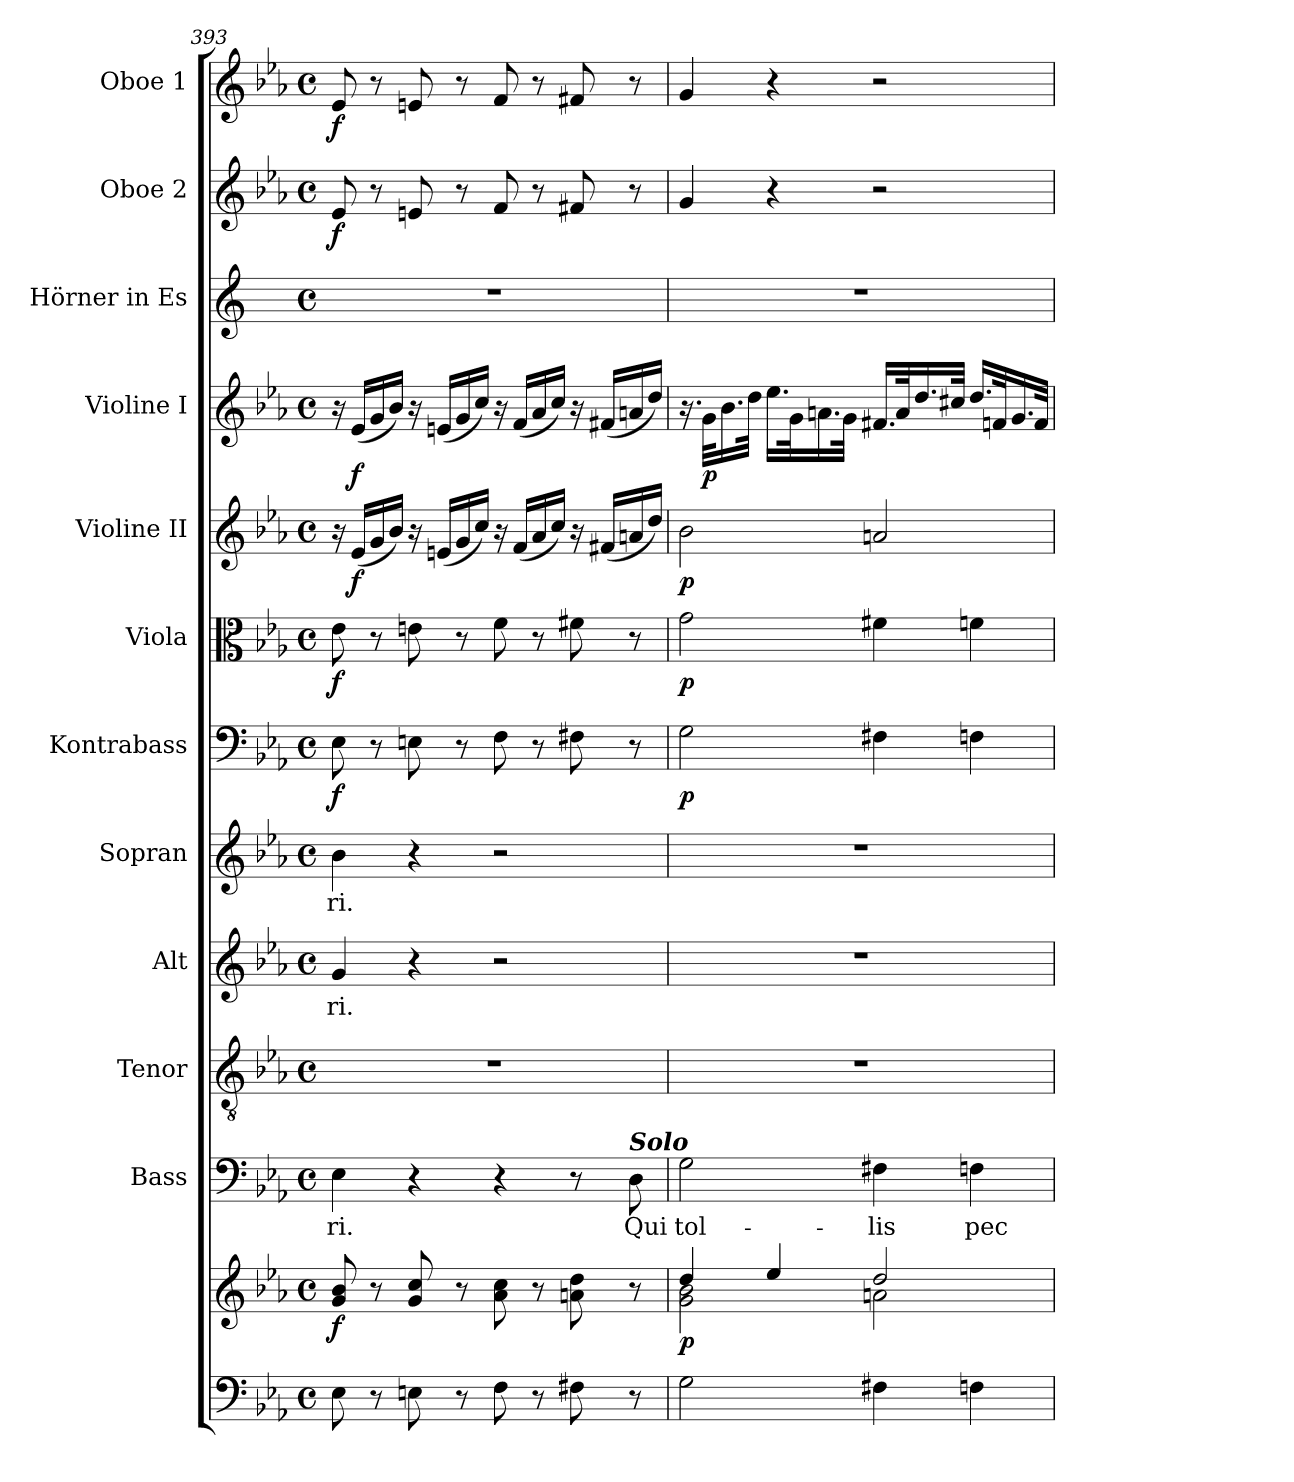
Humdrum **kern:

**kern	**kern	**dynam	**kern	**text	**kern	**kern	**text	**kern	**text	**kern	**dynam	**kern	**dynam	**kern	**dynam	**kern	**dynam	**kern	**kern	**dynam	**kern	**dynam
*part12	*part12	*part12	*part11	*part11	*part10	*part9	*part9	*part8	*part8	*part7	*part7	*part6	*part6	*part5	*part5	*part4	*part4	*part3	*part2	*part2	*part1	*part1
*staff13	*staff12	*staff12/13	*staff11	*staff11	*staff10	*staff9	*staff9	*staff8	*staff8	*staff7	*staff7	*staff6	*staff6	*staff5	*staff5	*staff4	*staff4	*staff3	*staff2	*staff2	*staff1	*staff1
*	*	*	*I"Bass	*	*I"Tenor	*I"Alt	*	*I"Sopran	*	*I"Kontrabass	*	*I"Viola	*	*I"Violine II	*	*I"Violine I	*	*I"Hörner in Es	*I"Oboe 2	*	*I"Oboe 1	*
*	*	*	*I'B.	*	*I'T.	*I'A.	*	*I'S.	*	*I'Kb.	*	*I'Vla.	*	*I'Vl. II	*	*I'Vl. I	*	*	*I'Ob. 2	*	*I'Ob. 1	*
*clefF4	*clefG2	*	*clefF4	*	*clefGv2	*clefG2	*	*clefG2	*	*clefF4	*	*clefC3	*	*clefG2	*	*clefG2	*	*clefG2	*clefG2	*	*clefG2	*
*	*	*	*	*	*	*	*	*	*	*ITrd7c12	*	*	*	*	*	*	*	*ITrd5c9	*	*	*	*
*k[b-e-a-]	*k[b-e-a-]	*	*k[b-e-a-]	*	*k[b-e-a-]	*k[b-e-a-]	*	*k[b-e-a-]	*	*k[b-e-a-]	*	*k[b-e-a-]	*	*k[b-e-a-]	*	*k[b-e-a-]	*	*k[b-e-a-]	*k[b-e-a-]	*	*k[b-e-a-]	*
*E-:	*E-:	*	*E-:	*	*E-:	*E-:	*	*E-:	*	*E-:	*	*E-:	*	*E-:	*	*E-:	*	*E-:	*E-:	*	*E-:	*
*M4/4	*M4/4	*	*M4/4	*	*M4/4	*M4/4	*	*M4/4	*	*M4/4	*	*M4/4	*	*M4/4	*	*M4/4	*	*M4/4	*M4/4	*	*M4/4	*
*met(c)	*met(c)	*	*met(c)	*	*met(c)	*met(c)	*	*met(c)	*	*met(c)	*	*met(c)	*	*met(c)	*	*met(c)	*	*met(c)	*met(c)	*	*met(c)	*
=393	=393	=393	=393	=393	=393	=393	=393	=393	=393	=393	=393	=393	=393	=393	=393	=393	=393	=393	=393	=393	=393	=393
!	!	!LO:DY:b	!	!LO:LY:b	!	!	!LO:LY:b	!	!LO:LY:b	!	!LO:DY:b	!	!LO:DY:b	!	!	!	!	!	!	!LO:DY:b	!	!LO:DY:b
8E-\	8g/ 8b-/	f	4E-\	-ri.	1r	4g/	-ri.	4b-\	-ri.	8EE-\	f	8e-\	f	16r	.	16r	.	1r	8e-/	f	8e-/	f
!	!	!	!	!	!	!	!	!	!	!	!	!	!	!	!LO:DY:b	!	!LO:DY:b	!	!	!	!	!
.	.	.	.	.	.	.	.	.	.	.	.	.	.	(<16e-/LL	f	(<16e-/LL	f	.	.	.	.	.
8r	8r	.	.	.	.	.	.	.	.	8r	.	8r	.	16g/	.	16g/	.	.	8r	.	8r	.
.	.	.	.	.	.	.	.	.	.	.	.	.	.	16b-/JJ)	.	16b-/JJ)	.	.	.	.	.	.
8En\	8g/ 8cc/	.	4r	.	.	4r	.	4r	.	8EEn\	.	8en\	.	16r	.	16r	.	.	8en/	.	8en/	.
.	.	.	.	.	.	.	.	.	.	.	.	.	.	(<16en/LL	.	(<16en/LL	.	.	.	.	.	.
8r	8r	.	.	.	.	.	.	.	.	8r	.	8r	.	16g/	.	16g/	.	.	8r	.	8r	.
.	.	.	.	.	.	.	.	.	.	.	.	.	.	16cc/JJ)	.	16cc/JJ)	.	.	.	.	.	.
8F\	8a-\ 8cc\	.	4r	.	.	2r	.	2r	.	8FF\	.	8f\	.	16r	.	16r	.	.	8f/	.	8f/	.
.	.	.	.	.	.	.	.	.	.	.	.	.	.	(<16f/LL	.	(<16f/LL	.	.	.	.	.	.
8r	8r	.	.	.	.	.	.	.	.	8r	.	8r	.	16a-/	.	16a-/	.	.	8r	.	8r	.
.	.	.	.	.	.	.	.	.	.	.	.	.	.	16cc/JJ)	.	16cc/JJ)	.	.	.	.	.	.
8F#X\	8an\ 8dd\	.	8r	.	.	.	.	.	.	8FF#X\	.	8f#X\	.	16r	.	16r	.	.	8f#X/	.	8f#X/	.
.	.	.	.	.	.	.	.	.	.	.	.	.	.	(<16f#X/LL	.	(<16f#X/LL	.	.	.	.	.	.
!	!	!	!LO:TX:a:Bi:t=Solo	!	!	!	!	!	!	!	!	!	!	!	!	!	!	!	!	!	!	!
!	!	!	!	!LO:LY:b	!	!	!	!	!	!	!	!	!	!	!	!	!	!	!	!	!	!
8r	8r	.	8D\	Qui	.	.	.	.	.	8r	.	8r	.	16an/	.	16an/	.	.	8r	.	8r	.
.	.	.	.	.	.	.	.	.	.	.	.	.	.	16dd/JJ)	.	16dd/JJ)	.	.	.	.	.	.
!!LO:PB:g=z
=394	=394	=394	=394	=394	=394	=394	=394	=394	=394	=394	=394	=394	=394	=394	=394	=394	=394	=394	=394	=394	=394	=394
*	*^	*	*	*	*	*	*	*	*	*	*	*	*	*	*	*	*	*	*	*	*	*
!	!	!	!LO:DY:b	!	!LO:LY:b	!	!	!	!	!	!	!LO:DY:b	!	!LO:DY:b	!	!LO:DY:b	!	!	!	!	!	!	!
2G\	4dd/	2g\ 2b-\	p	2G\	tol-	1r	1r	.	1r	.	2GG\	p	2g\	p	2b-\	p	16.r	.	1r	4g/	.	4g/	.
!	!	!	!	!	!	!	!	!	!	!	!	!	!	!	!	!	!	!LO:DY:b	!	!	!	!	!
.	.	.	.	.	.	.	.	.	.	.	.	.	.	.	.	.	32g\KLL	p	.	.	.	.	.
.	.	.	.	.	.	.	.	.	.	.	.	.	.	.	.	.	16.b-\	.	.	.	.	.	.
.	.	.	.	.	.	.	.	.	.	.	.	.	.	.	.	.	32dd\JJk	.	.	.	.	.	.
.	4ee-/	.	.	.	.	.	.	.	.	.	.	.	.	.	.	.	16.ee-\LL	.	.	4r	.	4r	.
.	.	.	.	.	.	.	.	.	.	.	.	.	.	.	.	.	32g\k	.	.	.	.	.	.
.	.	.	.	.	.	.	.	.	.	.	.	.	.	.	.	.	16.an\	.	.	.	.	.	.
.	.	.	.	.	.	.	.	.	.	.	.	.	.	.	.	.	32g\JJk	.	.	.	.	.	.
!	!	!	!	!	!LO:LY:b	!	!	!	!	!	!	!	!	!	!	!	!	!	!	!	!	!	!
4F#X\	2dd/	2an\	.	4F#X\	-lis	.	.	.	.	.	4FF#X\	.	4f#X\	.	2an/	.	16.f#X/LL	.	.	2r	.	2r	.
.	.	.	.	.	.	.	.	.	.	.	.	.	.	.	.	.	32a/k	.	.	.	.	.	.
.	.	.	.	.	.	.	.	.	.	.	.	.	.	.	.	.	16.dd/	.	.	.	.	.	.
.	.	.	.	.	.	.	.	.	.	.	.	.	.	.	.	.	32cc#X/JJk	.	.	.	.	.	.
!	!	!	!	!	!LO:LY:b	!	!	!	!	!	!	!	!	!	!	!	!	!	!	!	!	!	!
4Fn\	.	.	.	4Fn\	pec-	.	.	.	.	.	4FFn\	.	4fn\	.	.	.	16.dd/LL	.	.	.	.	.	.
.	.	.	.	.	.	.	.	.	.	.	.	.	.	.	.	.	32fn/k	.	.	.	.	.	.
.	.	.	.	.	.	.	.	.	.	.	.	.	.	.	.	.	16.g/	.	.	.	.	.	.
.	.	.	.	.	.	.	.	.	.	.	.	.	.	.	.	.	32f/JJk	.	.	.	.	.	.
*	*v	*v	*	*	*	*	*	*	*	*	*	*	*	*	*	*	*	*	*	*	*	*	*
=	=	=	=	=	=	=	=	=	=	=	=	=	=	=	=	=	=	=	=	=	=	=
*-	*-	*-	*-	*-	*-	*-	*-	*-	*-	*-	*-	*-	*-	*-	*-	*-	*-	*-	*-	*-	*-	*-
